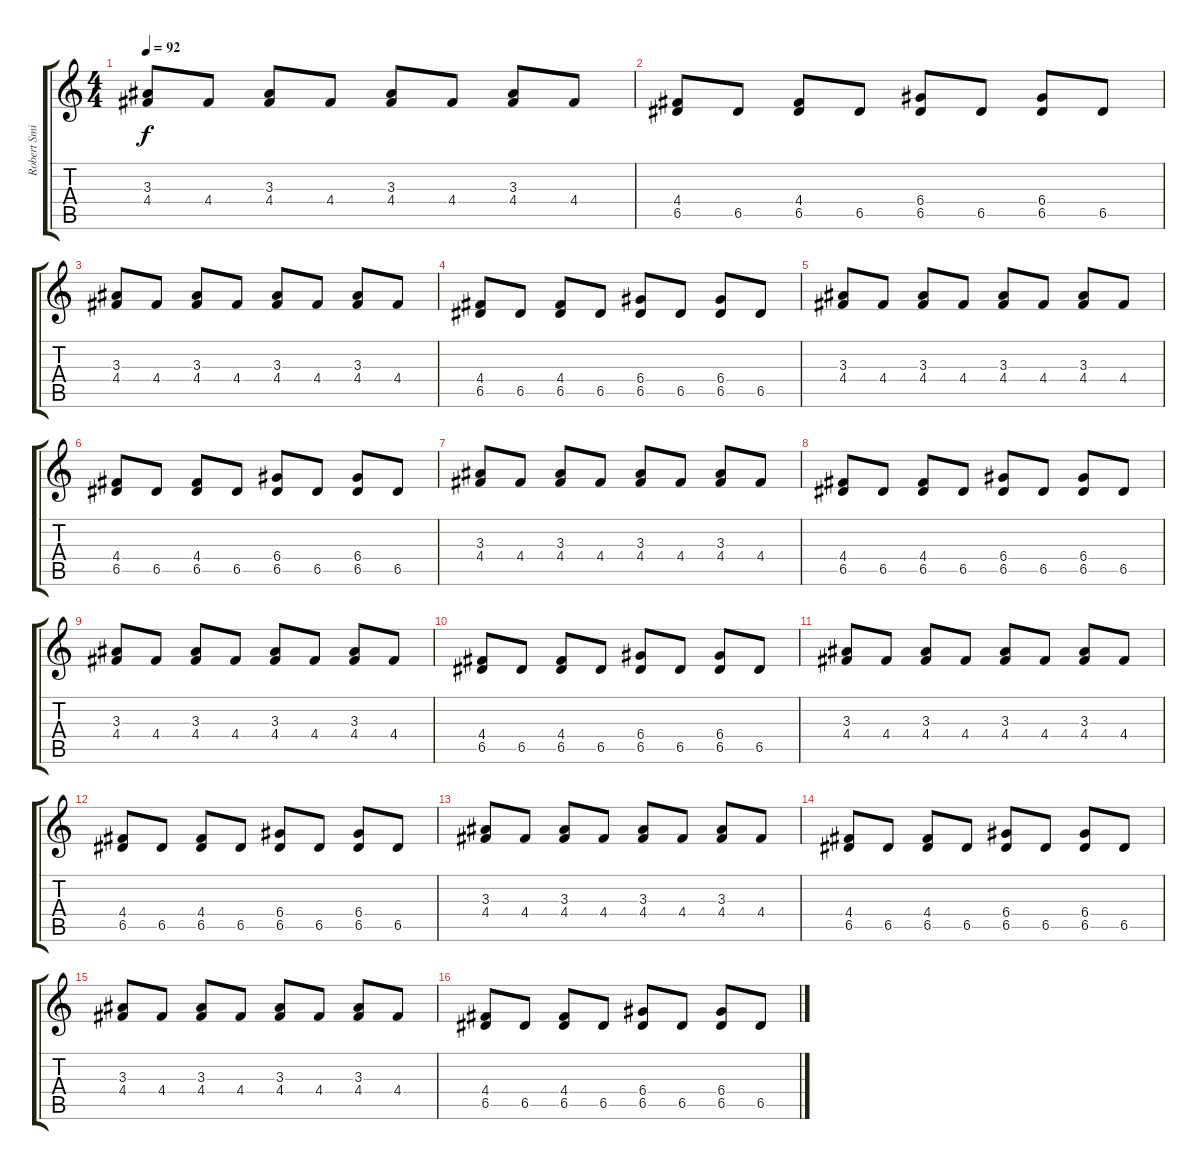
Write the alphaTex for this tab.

\track ("Robert Smith " "Robert Smi") {instrument acousticguitarnylon}
\staff {score tabs}
\tuning (E4 B3 G3 D3 A2 E2) {hide}
\ts (4 4)
\tempo 92
\clef g2
\ks c
(3.3 4.4).8{dy f instrument acousticguitarnylon} 4.4.8 (3.3 4.4).8 4.4.8 (3.3 4.4).8 4.4.8 (3.3 4.4).8 4.4.8 |
(4.4 6.5).8 6.5.8 (4.4 6.5).8 6.5.8 (6.4 6.5).8 6.5.8 (6.4 6.5).8 6.5.8 |
(3.3 4.4).8 4.4.8 (3.3 4.4).8 4.4.8 (3.3 4.4).8 4.4.8 (3.3 4.4).8 4.4.8 |
(4.4 6.5).8 6.5.8 (4.4 6.5).8 6.5.8 (6.4 6.5).8 6.5.8 (6.4 6.5).8 6.5.8 |
(3.3 4.4).8 4.4.8 (3.3 4.4).8 4.4.8 (3.3 4.4).8 4.4.8 (3.3 4.4).8 4.4.8 |
(4.4 6.5).8 6.5.8 (4.4 6.5).8 6.5.8 (6.4 6.5).8 6.5.8 (6.4 6.5).8 6.5.8 |
(3.3 4.4).8 4.4.8 (3.3 4.4).8 4.4.8 (3.3 4.4).8 4.4.8 (3.3 4.4).8 4.4.8 |
(4.4 6.5).8 6.5.8 (4.4 6.5).8 6.5.8 (6.4 6.5).8 6.5.8 (6.4 6.5).8 6.5.8 |
(3.3 4.4).8 4.4.8 (3.3 4.4).8 4.4.8 (3.3 4.4).8 4.4.8 (3.3 4.4).8 4.4.8 |
(4.4 6.5).8 6.5.8 (4.4 6.5).8 6.5.8 (6.4 6.5).8 6.5.8 (6.4 6.5).8 6.5.8 |
(3.3 4.4).8 4.4.8 (3.3 4.4).8 4.4.8 (3.3 4.4).8 4.4.8 (3.3 4.4).8 4.4.8 |
(4.4 6.5).8 6.5.8 (4.4 6.5).8 6.5.8 (6.4 6.5).8 6.5.8 (6.4 6.5).8 6.5.8 |
(3.3 4.4).8 4.4.8 (3.3 4.4).8 4.4.8 (3.3 4.4).8 4.4.8 (3.3 4.4).8 4.4.8 |
(4.4 6.5).8 6.5.8 (4.4 6.5).8 6.5.8 (6.4 6.5).8 6.5.8 (6.4 6.5).8 6.5.8 |
(3.3 4.4).8 4.4.8 (3.3 4.4).8 4.4.8 (3.3 4.4).8 4.4.8 (3.3 4.4).8 4.4.8 |
(4.4 6.5).8 6.5.8 (4.4 6.5).8 6.5.8 (6.4 6.5).8 6.5.8 (6.4 6.5).8 6.5.8
